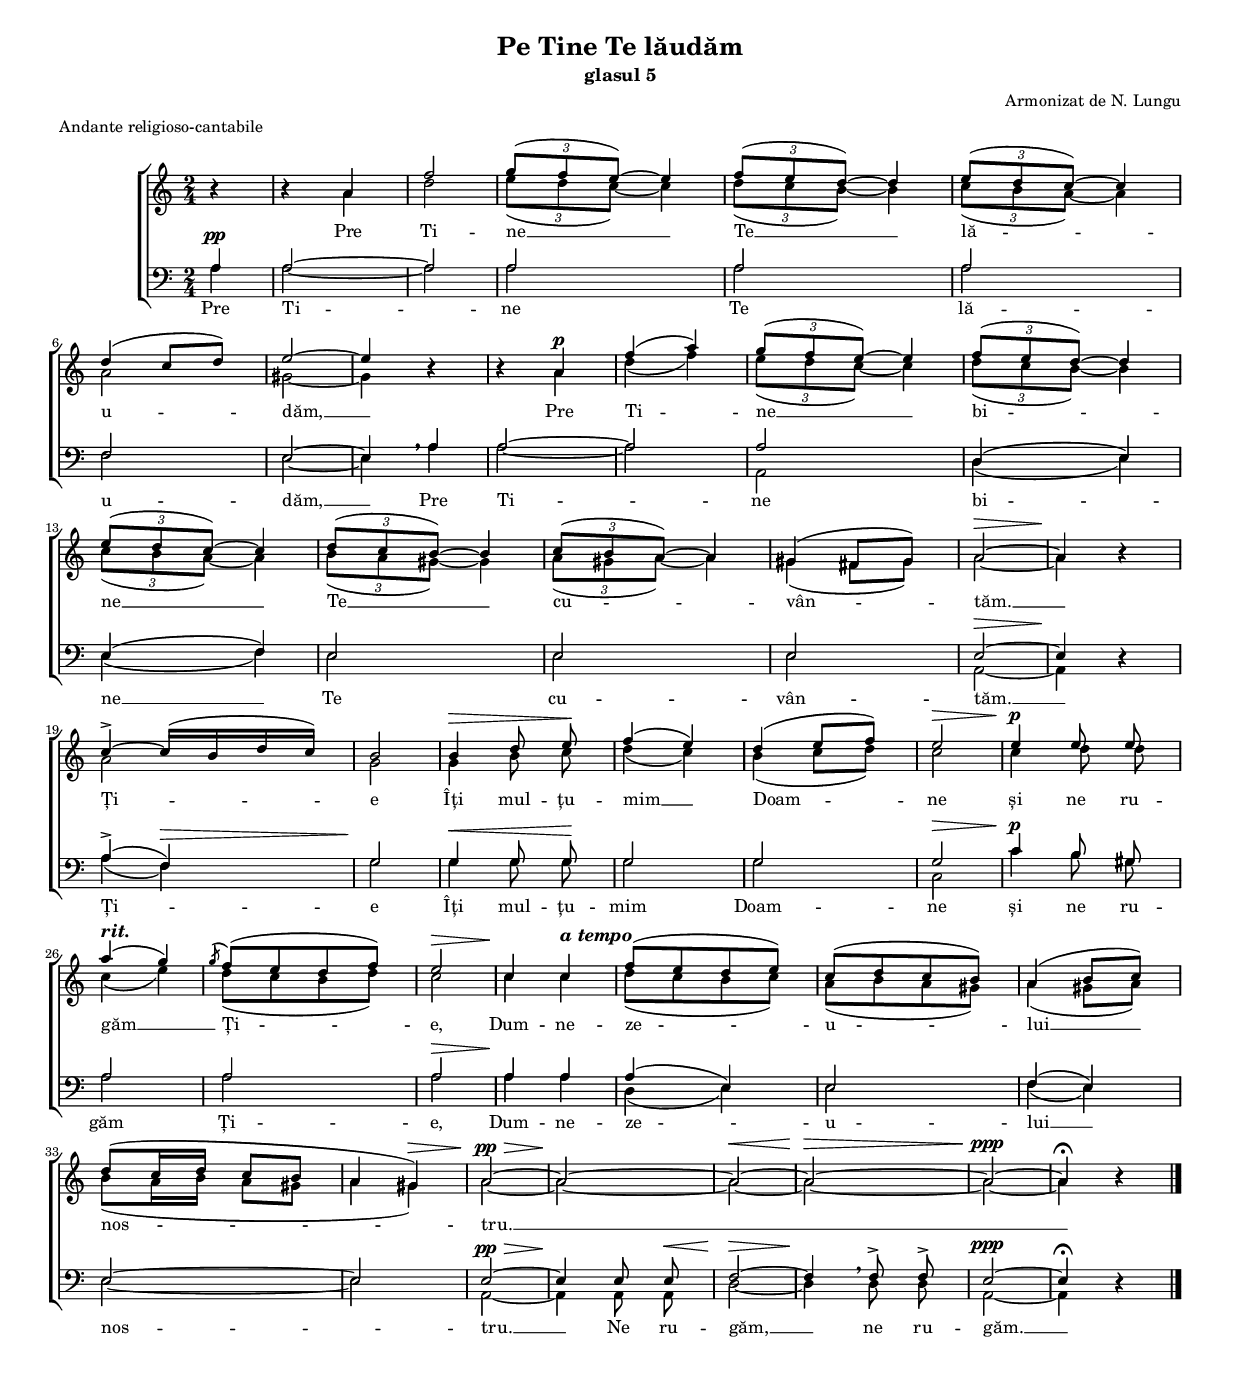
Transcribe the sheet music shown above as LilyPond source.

\version "2.19.80"
\include "defines.ly"
#(define myNoteSpacing 6.0)
midiTempo = 
  \midi {
    \tempo 4 = 80
    }


\include "preamble.ly"

\header {
  title = "Pe Tine Te lăudăm"
  subtitle = "glasul 5"
  composer = "Armonizat de N. Lungu"
  meter = "Andante religioso-cantabile"
}

global = {
  \globalPreamble
  \key a \minor
  \time 2/4
}

womenWords = \lyricmode {
  Pre Ti -- ne __ Te __ lă -- u -- dăm, __
  Pre Ti -- ne __ bi -- ne __ Te __ cu -- vân -- tăm. __
  Ți -- e Îți mul -- țu -- mim __ Doam -- ne
  și ne ru -- găm __ Ți -- e, Dum -- ne -- ze -- u -- lui __ nos -- tru. __
}

menWords = \lyricmode {
  Pre Ti -- ne Te lă -- u -- dăm, __
  Pre Ti -- ne bi -- ne __ Te cu -- vân -- tăm. __
  Ți -- e Îți mul -- țu -- mim Doam -- ne
  și ne ru -- găm Ți -- e, Dum -- ne -- ze -- u -- lui __ nos -- tru. __
  Ne ru -- găm, __ ne ru -- găm. __
}

sopMusic = \relative c' {
  % Pre Tine Te lăudăm,
  \partial 4 b'4\rest
  b4\rest a4
  f'2
  \tuplet 3/2 { g8[( f8 e8~)] } e4
  \tuplet 3/2 { f8[( e8 d8~)] } d4
  \tuplet 3/2 { e8[( d8 c8~)] } c4
  d4( c8[ d8])
  e2~
  e4

  % Pre Tine bine Te cuvântăm.
  b4\rest
  b4\rest a4^\p
  f'4( a4)
  \tuplet 3/2 { g8[( f8 e8~)] } e4
  \tuplet 3/2 { f8[( e8 d8~)] } d4
  \tuplet 3/2 { e8[( d8 c8~)] } c4
  \tuplet 3/2 { d8[( c8 b8~)] } b4
  \tuplet 3/2 { c8[( b8 a8~)] } a4
  gis4( fis8[ gis8)]
  a2~^\>
  a4\! b4\rest

  % Ție Îți mulțumim, Doamne,
  c4~^\accent c16([ b16 d16 c16])
  b2
  \autoBeamOff
  b4^\> d8 e8\!
  \autoBeamOn
  f4( e4)
  d4( e8[ f8)]
  e2^\>

  % Și ne rugăm Ție, Dumnezeului nostru
  \autoBeamOff
  e4\!^\p e8 e8
  \autoBeamOn
  a4(^\ritMarkup g4)
  \acciaccatura g8 f8([ e8 d8 f8)]
  e2^\>
  c4\! c4^\atempoMarkup
  f8([ e8 d8 e8)]
  c8([ d8 c8 b8)]
  a4( b8[ c8])
  d8([ c16 d16] c8[ b8]
  a4 gis4)^\>
  a2~\!^\pp^\>
  a2~\!
  a2~^\<
  a2~\!^\>
  a2~\!^\ppp
  a4^\fermata b4\rest \bar "|."
}

altoMusic = \relative c' {
  % Pre Tine Te lăudăm,
  \partial 4 b'4\rest
  b4\rest a4
  d2
  \tuplet 3/2 { e8[( d8 c8~)] } c4
  \tuplet 3/2 { d8[( c8 b8~)] } b4
  \tuplet 3/2 { c8[( b8 a8~)] } a4
  a2
  gis2~
  gis4

  % Pre Tine bine Te cuvântăm.
  b4\rest
  b4\rest a4
  d4( f4)
  \tuplet 3/2 { e8[( d8 c8~)] } c4
  \tuplet 3/2 { d8[( c8 b8~)] } b4
  \tuplet 3/2 { c8[( b8 a8~)] } a4
  \tuplet 3/2 { b8[( a8 gis8~)] } gis4
  \tuplet 3/2 { a8[( gis8 a8~)] } a4
  gis4( fis8[ gis8)]
  a2~
  a4 b4\rest

  % Ție Îți mulțumim, Doamne,
  a2
  g2
  \autoBeamOff
  g4 b8 c8
  \autoBeamOn
  d4( c4)
  b4( c8[ d8)]
  c2

  % Și ne rugăm Ție, Dumnezeului nostru
  \autoBeamOff
  c4 d8 d8
  \autoBeamOn
  c4( e4)
  d8([ c8 b8 d8)]
  c2
  c4 c4
  d8([ c8 b8 c8)]
  a8([ b8 a8 gis8)]
  a4( gis8[ a8])
  b8([ a16 b16] a8[ gis8]
  a4 gis4)
  a2~
  a2~
  a2~
  a2~
  a2~
  a4 b4\rest
}

tenorMusic = \relative c' {
  % Pre Tine Te lăudăm,
  \partial 4 a4^\pp
  a2~
  a2
  a2
  a2
  a2
  f2
  e2~
  e4 \breathe

  % Pre Tine bine Te cuvântăm.
  a4
  a2~
  a2
  a2
  d,4( e4)
  e4( f4)
  e2
  e2
  e2
  e2~^\>
  e4\! d4\rest

  % Ție Îți mulțumim, Doamne,
  a'4(^\accent f4)^\>
  g2\!
  \autoBeamOff
  g4^\< g8 g8\!
  g2
  g2
  g2^\>
  
  % Și ne rugăm Ție, Dumnezeului nostru  
  c4\!^\p b8 gis8
  \autoBeamOn
  a2
  a2
  a2^\>
  a4\! a4
  a4( e4)
  e2
  f4( e4)
  e2~
  e2
  e2~^\pp^\>
  e4\!

  % Ne rugăm, ne rugăm.
  \autoBeamOff
  e8 e8^\<
  f2~\!^\>
  f4\! \breathe f8^\accent f8^\accent
  \autoBeamOn
  e2~^\ppp
  e4^\fermata d4\rest
}

bassMusic = \relative c' {
  % Pre Tine Te lăudăm,
  \partial 4 a4
  a2~
  a2
  a2
  a2
  a2
  f2
  e2~
  e4 \breathe

  % Pre Tine bine Te cuvântăm.
  a4
  a2~
  a2
  a,2
  d4( e4)
  e4( f4)
  e2
  e2
  e2
  a,2~
  a4 d4\rest

  % Ție Îți mulțumim, Doamne,
  a'4( f4)
  g2
  \autoBeamOff
  g4 g8 g8
  g2
  g2
  c,2
  
  % Și ne rugăm Ție, Dumnezeului nostru  
  c'4 b8 gis8
  \autoBeamOn
  a2
  a2
  a2
  a4 a4
  d,4( e4)
  e2
  f4( e4)
  e2~
  e2
  a,2~
  a4

  % Ne rugăm, ne rugăm.
  \autoBeamOff
  a8 a8
  d2~
  d4 d8 d8
  \autoBeamOn
  a2~
  a4 d4\rest
}

\include "two-staves.ly"
